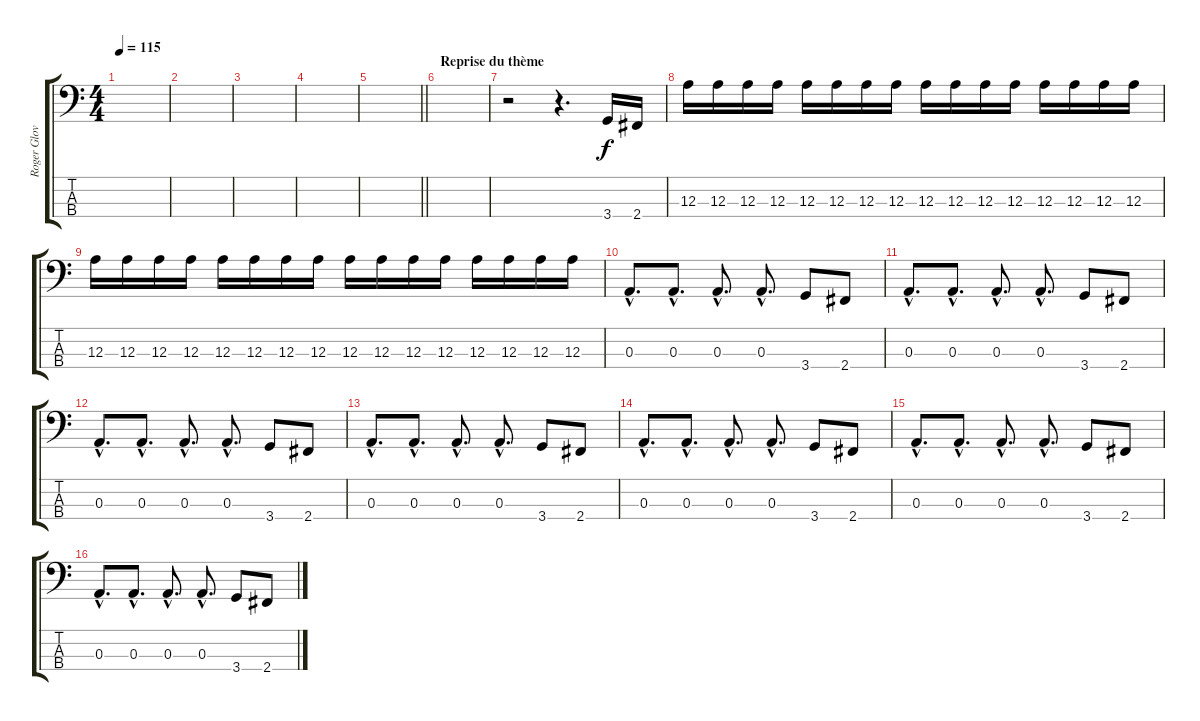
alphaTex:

\track ("Roger Glover" "Roger Glov") {instrument electricbasspick}
\staff {score tabs}
\tuning (G2 D2 A1 E1) {hide}
\ts (4 4)
\tempo 115
\clef f4
\ks c
|
|
|
|
\barLineRight lightlight
|
\section ("" "Reprise du thème")
|
r.2 r.4{d} 3.4.16 2.4.16 |
12.3.16 12.3.16 12.3.16 12.3.16 12.3.16 12.3.16 12.3.16 12.3.16 12.3.16 12.3.16 12.3.16 12.3.16 12.3.16 12.3.16 12.3.16 12.3.16 |
12.3.16 12.3.16 12.3.16 12.3.16 12.3.16 12.3.16 12.3.16 12.3.16 12.3.16 12.3.16 12.3.16 12.3.16 12.3.16 12.3.16 12.3.16 12.3.16 |
0.3{hac}.8{d} 0.3{hac}.8{d} 0.3{hac}.8{d} 0.3{hac}.8{d} 3.4.8 2.4.8 |
0.3{hac}.8{d} 0.3{hac}.8{d} 0.3{hac}.8{d} 0.3{hac}.8{d} 3.4.8 2.4.8 |
0.3{hac}.8{d} 0.3{hac}.8{d} 0.3{hac}.8{d} 0.3{hac}.8{d} 3.4.8 2.4.8 |
0.3{hac}.8{d} 0.3{hac}.8{d} 0.3{hac}.8{d} 0.3{hac}.8{d} 3.4.8 2.4.8 |
0.3{hac}.8{d} 0.3{hac}.8{d} 0.3{hac}.8{d} 0.3{hac}.8{d} 3.4.8 2.4.8 |
0.3{hac}.8{d} 0.3{hac}.8{d} 0.3{hac}.8{d} 0.3{hac}.8{d} 3.4.8 2.4.8 |
0.3{hac}.8{d} 0.3{hac}.8{d} 0.3{hac}.8{d} 0.3{hac}.8{d} 3.4.8 2.4.8
